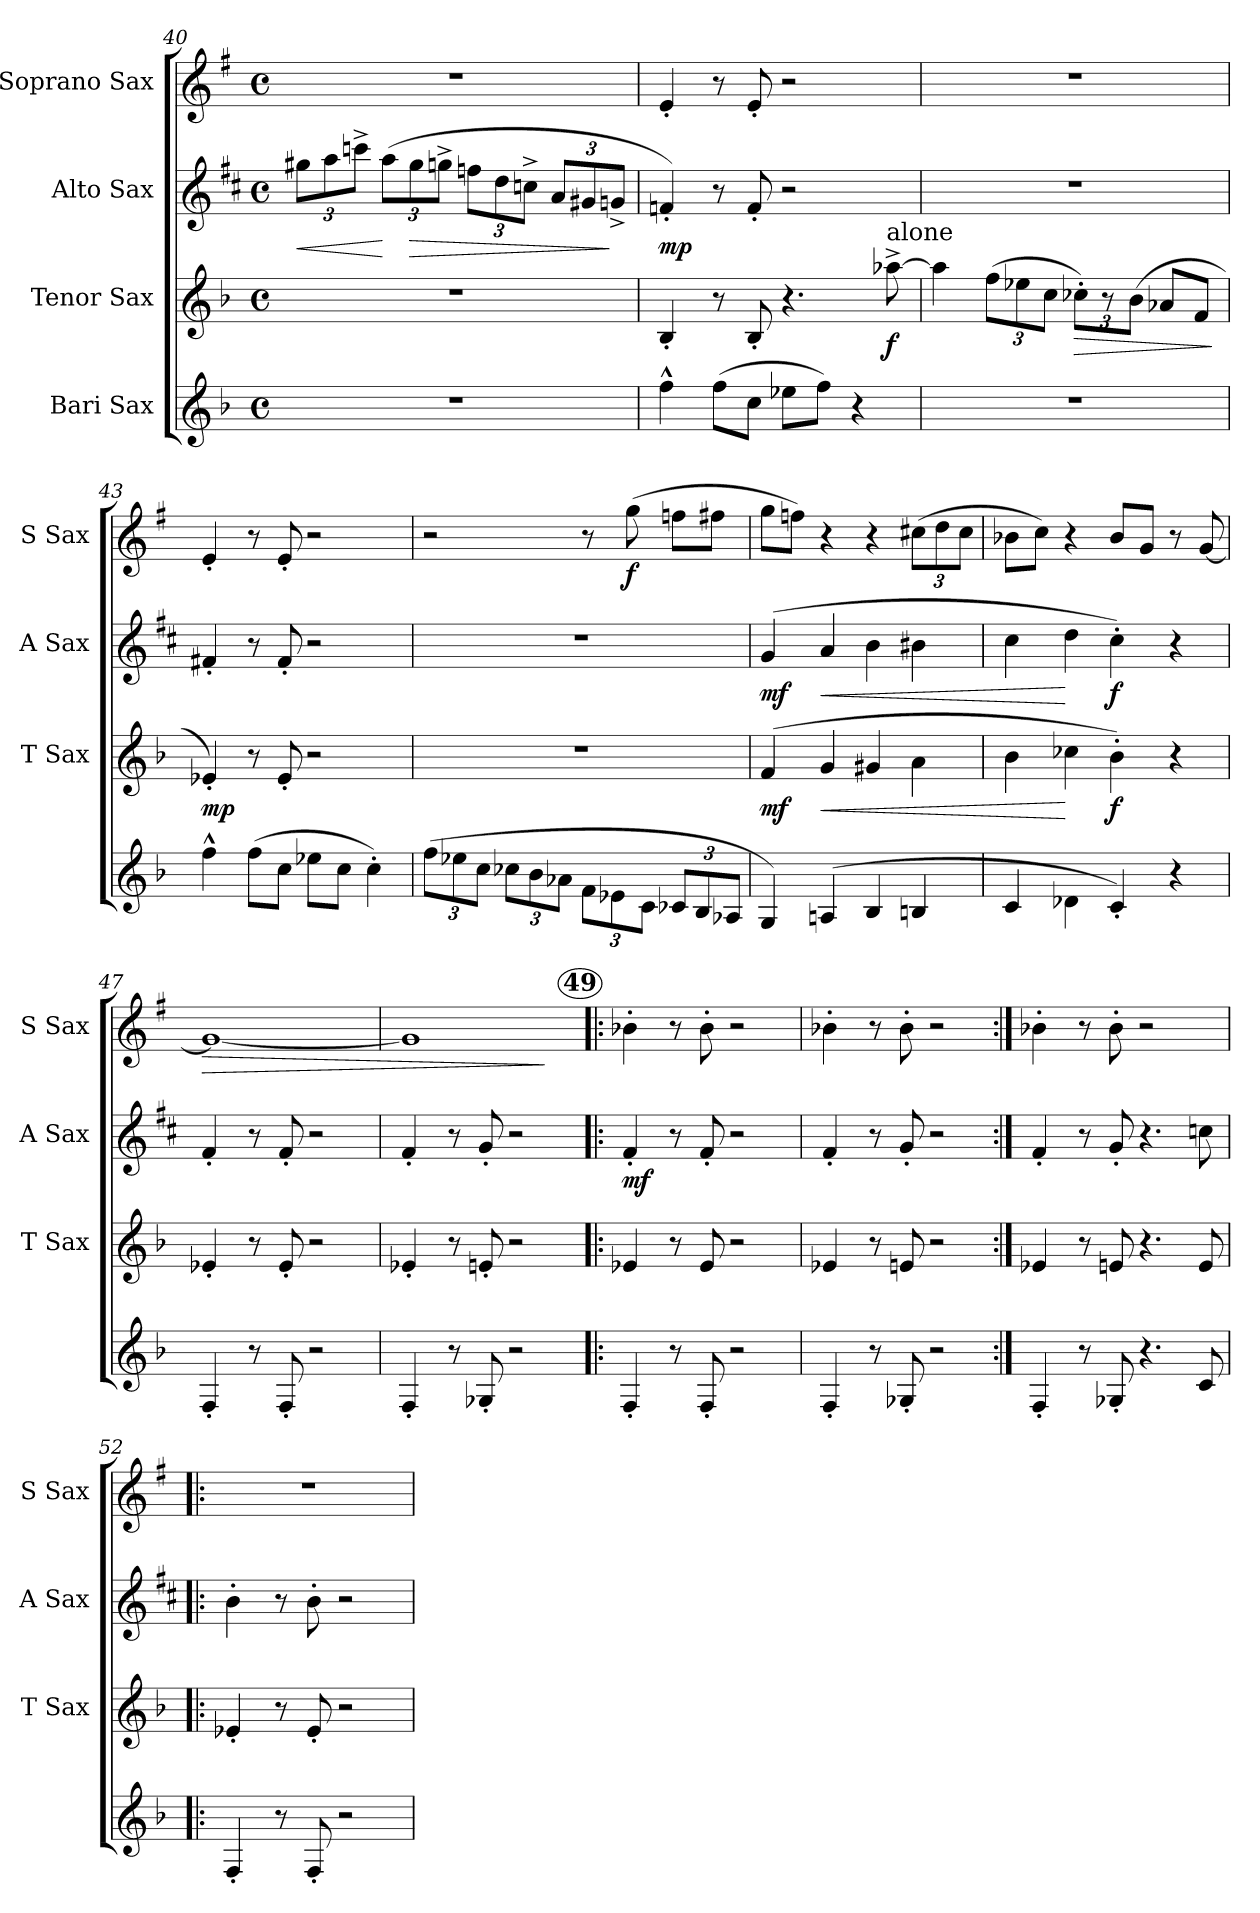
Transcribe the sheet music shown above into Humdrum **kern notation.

**kern	**kern	**dynam	**kern	**dynam	**kern	**dynam
*part4	*part3	*part3	*part2	*part2	*part1	*part1
*staff4	*staff3	*staff3	*staff2	*staff2	*staff1	*staff1
*I"Bari Sax	*I"Tenor Sax	*	*I"Alto Sax	*	*I"Soprano Sax	*
*	*I'T Sax	*	*I'A Sax	*	*I'S Sax	*
*clefG2	*clefG2	*	*clefG2	*	*clefG2	*
*ITrd12c21	*ITrd8c14	*	*ITrd5c9	*	*ITrd1c2	*
*k[b-]	*k[b-]	*	*k[b-]	*	*k[b-]	*
*F:	*F:	*	*F:	*	*F:	*
*M4/4	*M4/4	*	*M4/4	*	*M4/4	*
*met(c)	*met(c)	*	*met(c)	*	*met(c)	*
=40	=40	=40	=40	=40	=40	=40
!	!	!	!	!LO:HP:b	!	!
1r	1r	.	12bn\L	<	1r	.
.	.	.	12cc\	.	.	.
.	.	.	12ee-X^>\J	.	.	.
.	.	.	(>12cc\L	[	.	.
!	!	!	!	!LO:HP:b	!	!
.	.	.	12b\	>	.	.
.	.	.	12b-X^>\J	.	.	.
.	.	.	12a-X\L	.	.	.
.	.	.	12f\	.	.	.
.	.	.	12e-X^>\J	.	.	.
.	.	.	12c/L	.	.	.
.	.	.	12Bn/	.	.	.
.	.	.	12B-X^</J	]	.	.
=41	=41	=41	=41	=41	=41	=41
!	!	!	!	!LO:DY:b	!	!
4f^^>\	4BB-'</	.	4A-X'</)	mp	4d'</	.
(>8f\L	8r	.	8r	.	8r	.
8c\J	8BB-'</	.	8A-'</	.	8d'</	.
8e-X\L	4.r	.	2r	.	2r	.
8f\J)	.	.	.	.	.	.
4r	.	.	.	.	.	.
!	!LO:TX:a:t=alone	!	!	!	!	!
!	!	!LO:DY:b	!	!	!	!
.	(<[8a-X^>\	f	.	.	.	.
=42	=42	=42	=42	=42	=42	=42
1r	4a-\]	.	1r	.	1r	.
.	(>12f\L	.	.	.	.	.
.	12e-X\	.	.	.	.	.
.	12c\J	.	.	.	.	.
!	!	!LO:HP:b	!	!	!	!
.	12c-X'>\L)	>	.	.	.	.
.	12r	.	.	.	.	.
.	(>12B-\J	.	.	.	.	.
.	8A-X/L	.	.	.	.	.
.	8F/J	.	.	.	.	.
.	.	]	.	.	.	.
!!LO:LB:g=z
=43	=43	=43	=43	=43	=43	=43
!	!	!LO:DY:b	!	!	!	!
4f^^>\	4E-X'</)	mp	4An'</	.	4d'</	.
(>8f\L	8r	.	8r	.	8r	.
8c\J	8E-'</	.	8A'</	.	8d'</	.
8e-X\L	2r	.	2r	.	2r	.
8c\J	.	.	.	.	.	.
4c'>\)	.	.	.	.	.	.
=44	=44	=44	=44	=44	=44	=44
(>12f\L	1r	.	1r	.	2r	.
12e-X\	.	.	.	.	.	.
12c\J	.	.	.	.	.	.
12c-X\L	.	.	.	.	.	.
12B-\	.	.	.	.	.	.
12A-X\J	.	.	.	.	.	.
12F\L	.	.	.	.	8r	.
12E-X\	.	.	.	.	.	.
!	!	!	!	!	!	!LO:DY:b
.	.	.	.	.	(>8ff\	f
12C\J	.	.	.	.	.	.
12C-X/L	.	.	.	.	8ee-X\L	.
12BB-/	.	.	.	.	.	.
.	.	.	.	.	8een\J	.
12AA-X/J	.	.	.	.	.	.
=45	=45	=45	=45	=45	=45	=45
!	!	!LO:DY:b	!	!LO:DY:b	!	!
4GG/)	(4F/	mf	(4B-/	mf	8ff\L	.
.	.	.	.	.	8ee-X\J)	.
!	!	!LO:HP:b	!	!LO:HP:b	!	!
(4AAn/	4G/	<	4c/	<	4r	.
4BB-/	4G#X/	.	4d\	.	4r	.
4BBn/	4A\	.	4d#X\	.	(>12bn\L	.
.	.	.	.	.	12cc\	.
.	.	.	.	.	12b\J	.
=46	=46	=46	=46	=46	=46	=46
4C/	4B-\	.	4e\	.	8a-X\L	.
.	.	.	.	.	8b-i\J)	.
4D-X\	4c-X\	[	4f\	[	4r	.
!	!	!LO:DY:b	!	!LO:DY:b	!	!
4C'</)	4B-'>\)	f	4e'>\)	f	8a-/L	.
.	.	.	.	.	8f/J	.
4r	4r	.	4r	.	8r	.
.	.	.	.	.	[8f/	.
=47	=47	=47	=47	=47	=47	=47
!	!	!	!	!	!	!LO:HP:b
4FF'</	4E-X'</	.	4A'</	.	1f_	>
8r	8r	.	8r	.	.	.
8FF'</	8E-'</	.	8A'</	.	.	.
2r	2r	.	2r	.	.	.
=48	=48	=48	=48	=48	=48	=48
4FF'</	4E-X'</	.	4A'</	.	1f]	.
8r	8r	.	8r	.	.	.
8GG-X'</	8En'</	.	8B-'</	.	.	.
2r	2r	.	2r	.	.	.
.	.	.	.	.	.	]
!!LO:PB:g=z
!!LO:REH:place=s1:a:B:enc=circle:fs=10.5:t=49
=49!|:	=49!|:	=49!|:	=49!|:	=49!|:	=49!|:	=49!|:
!	!	!	!	!LO:DY:b	!	!
4FF'</	4E-X/	.	4A'</	mf	4a-X'>\	.
8r	8r	.	8r	.	8r	.
8FF'</	8E-/	.	8A'</	.	8a-'>\	.
2r	2r	.	2r	.	2r	.
=50	=50	=50	=50	=50	=50	=50
4FF'</	4E-X/	.	4A'</	.	4a-X'>\	.
8r	8r	.	8r	.	8r	.
8GG-X'</	8En/	.	8B-'</	.	8a-'>\	.
2r	2r	.	2r	.	2r	.
=51:|!	=51:|!	=51:|!	=51:|!	=51:|!	=51:|!	=51:|!
4FF'</	4E-X/	.	4A'</	.	4a-X'>\	.
8r	8r	.	8r	.	8r	.
8GG-X'</	8En/	.	8B-'</	.	8a-'>\	.
4.r	4.r	.	4.r	.	2r	.
8C/	8E/	.	8e-X\	.	.	.
=52!|:	=52!|:	=52!|:	=52!|:	=52!|:	=52!|:	=52!|:
4FF'</	4E-X'</	.	4d'>\	.	1r	.
8r	8r	.	8r	.	.	.
8FF'</	8E-'</	.	8d'>\	.	.	.
2r	2r	.	2r	.	.	.
=	=	=	=	=	=	=
*-	*-	*-	*-	*-	*-	*-
